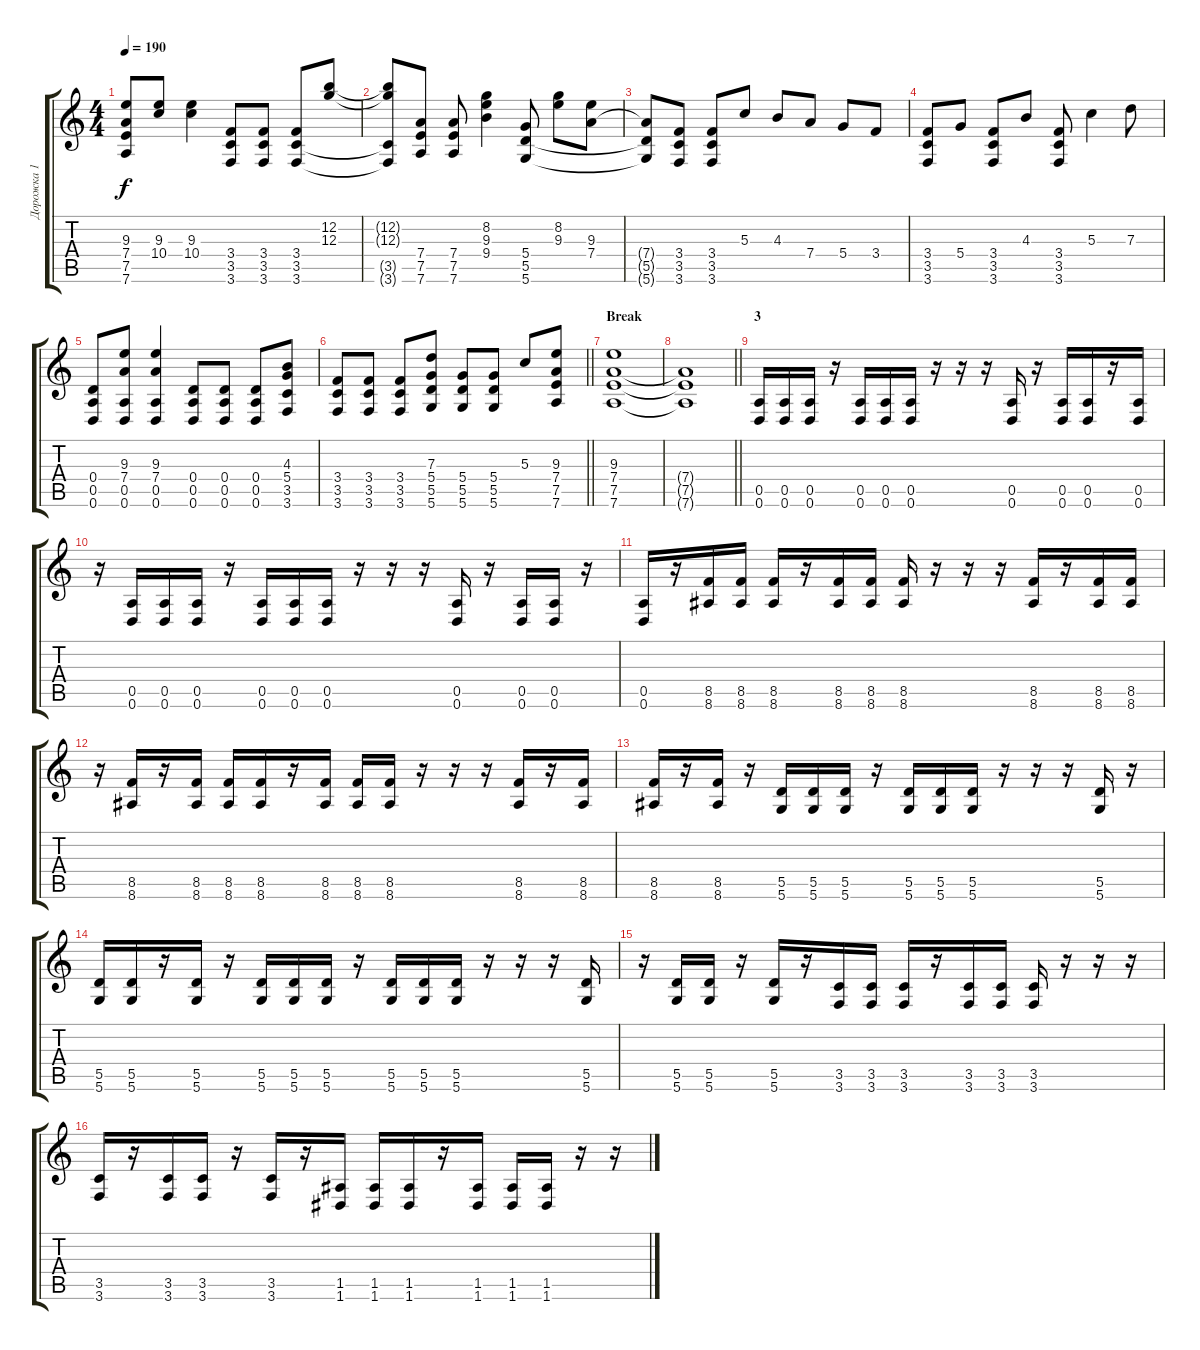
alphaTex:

\track ("Дорожка 1" "Дорожка 1") {instrument distortionguitar}
\staff {score tabs}
\tuning (E4 B3 G3 D3 A2 D2) {hide}
\ts (4 4)
\tempo 190
\clef g2
\ks c
(9.3 7.4 7.5 7.6).8{dy f} (9.3 10.4).8 (9.3 10.4).4 (3.4 3.5 3.6).8 (3.4 3.5 3.6).8 (3.4 3.5 3.6).8 (12.2 12.3).8 |
(12.2{t} 12.3{t} 3.5{t} 3.6{t}).8 (7.4 7.5 7.6).8 (7.4 7.5 7.6).8 (8.2 9.3 9.4).4 (5.4 5.5 5.6).8 (8.2 9.3).8 (9.3 7.4).8 |
(7.4{t} 5.5{t} 5.6{t}).8 (3.4 3.5 3.6).8 (3.4 3.5 3.6).8 5.3.8 4.3.8 7.4.8 5.4.8 3.4.8 |
(3.4 3.5 3.6).8 5.4.8 (3.4 3.5 3.6).8 4.3.8 (3.4 3.5 3.6).8 5.3.4 7.3.8 |
(0.4 0.5 0.6).8 (9.3 7.4 0.5 0.6).8 (9.3 7.4 0.5 0.6).4 (0.4 0.5 0.6).8 (0.4 0.5 0.6).8 (0.4 0.5 0.6).8 (4.3 5.4 3.5 3.6).8 |
\barLineRight lightlight
(3.4 3.5 3.6).8 (3.4 3.5 3.6).8 (3.4 3.5 3.6).8 (7.3 5.4 5.5 5.6).8 (5.4 5.5 5.6).8 (5.4 5.5 5.6).8 5.3.8 (9.3 7.4 7.5 7.6).8 |
\section ("" "Break")
(9.3 7.4 7.5 7.6).1 |
\barLineRight lightlight
(7.4{t} 7.5{t} 7.6{t}).1 |
\section ("" "3")
(0.5 0.6).16 (0.5 0.6).16 (0.5 0.6).16 r.16 (0.5 0.6).16 (0.5 0.6).16 (0.5 0.6).16 r.16 r.16 r.16 (0.5 0.6).16 r.16 (0.5 0.6).16 (0.5 0.6).16 r.16 (0.5 0.6).16 |
r.16 (0.5 0.6).16 (0.5 0.6).16 (0.5 0.6).16 r.16 (0.5 0.6).16 (0.5 0.6).16 (0.5 0.6).16 r.16 r.16 r.16 (0.5 0.6).16 r.16 (0.5 0.6).16 (0.5 0.6).16 r.16 |
(0.5 0.6).16 r.16 (8.5 8.6).16 (8.5 8.6).16 (8.5 8.6).16 r.16 (8.5 8.6).16 (8.5 8.6).16 (8.5 8.6).16 r.16 r.16 r.16 (8.5 8.6).16 r.16 (8.5 8.6).16 (8.5 8.6).16 |
r.16 (8.5 8.6).16 r.16 (8.5 8.6).16 (8.5 8.6).16 (8.5 8.6).16 r.16 (8.5 8.6).16 (8.5 8.6).16 (8.5 8.6).16 r.16 r.16 r.16 (8.5 8.6).16 r.16 (8.5 8.6).16 |
(8.5 8.6).16 r.16 (8.5 8.6).16 r.16 (5.5 5.6).16 (5.5 5.6).16 (5.5 5.6).16 r.16 (5.5 5.6).16 (5.5 5.6).16 (5.5 5.6).16 r.16 r.16 r.16 (5.5 5.6).16 r.16 |
(5.5 5.6).16 (5.5 5.6).16 r.16 (5.5 5.6).16 r.16 (5.5 5.6).16 (5.5 5.6).16 (5.5 5.6).16 r.16 (5.5 5.6).16 (5.5 5.6).16 (5.5 5.6).16 r.16 r.16 r.16 (5.5 5.6).16 |
r.16 (5.5 5.6).16 (5.5 5.6).16 r.16 (5.5 5.6).16 r.16 (3.5 3.6).16 (3.5 3.6).16 (3.5 3.6).16 r.16 (3.5 3.6).16 (3.5 3.6).16 (3.5 3.6).16 r.16 r.16 r.16 |
(3.5 3.6).16 r.16 (3.5 3.6).16 (3.5 3.6).16 r.16 (3.5 3.6).16 r.16 (1.5 1.6).16 (1.5 1.6).16 (1.5 1.6).16 r.16 (1.5 1.6).16 (1.5 1.6).16 (1.5 1.6).16 r.16 r.16
